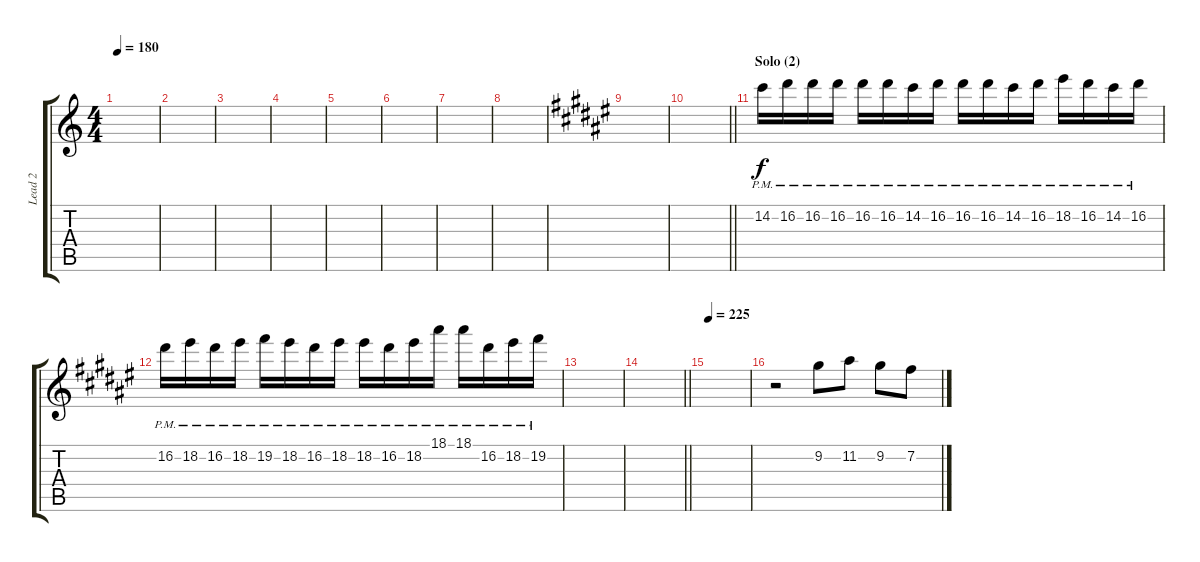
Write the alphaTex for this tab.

\track ("Lead 2" "Lead 2") {instrument distortionguitar}
\staff {score tabs}
\tuning (E4 B3 G3 D3 A2 E2) {hide}
\ts (4 4)
\tempo 180
\clef g2
\ks c
|
|
|
|
|
|
|
|
\ks f#
|
\barLineRight lightlight
|
\section ("" "Solo (2)")
14.2{pm}.16 16.2{pm}.16 16.2{pm}.16 16.2{pm}.16 16.2{pm}.16 16.2{pm}.16 14.2{pm}.16 16.2{pm}.16 16.2{pm}.16 16.2{pm}.16 14.2{pm}.16 16.2{pm}.16 18.2{pm}.16 16.2{pm}.16 14.2{pm}.16 16.2{pm}.16 |
16.2{pm}.16 18.2{pm}.16 16.2{pm}.16 18.2{pm}.16 19.2{pm}.16 18.2{pm}.16 16.2{pm}.16 18.2{pm}.16 18.2{pm}.16 16.2{pm}.16 18.2{pm}.16 18.1{pm}.16 18.1{pm}.16 16.2{pm}.16 18.2{pm}.16 19.2{pm}.16 |
|
\barLineRight lightlight
|
\tempo 225
|
r.2 9.2.8 11.2.8 9.2.8 7.2.8
